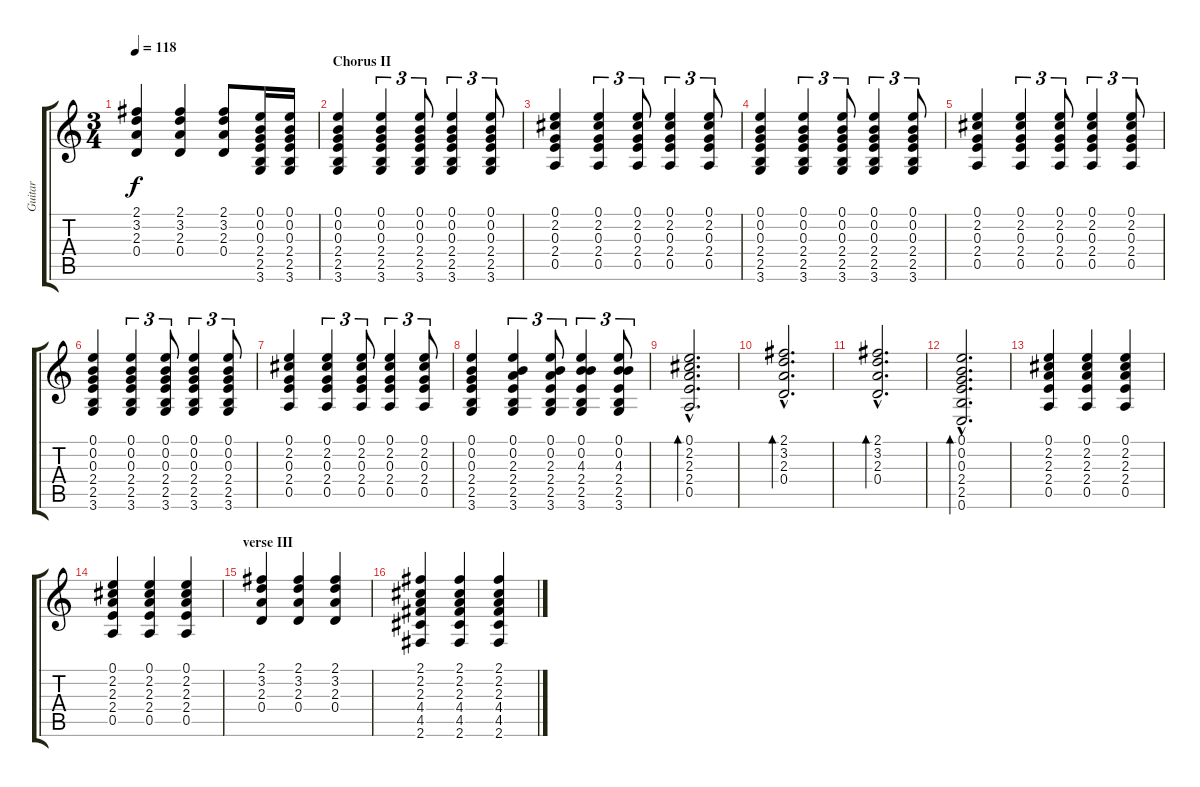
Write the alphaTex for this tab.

\track ("Guitar" "Guitar") {instrument acousticguitarsteel}
\staff {score tabs}
\tuning (E4 B3 G3 D3 A2 E2) {hide}
\ts (3 4)
\tempo 118
\clef g2
\ks c
(2.1 3.2 2.3 0.4).4{dy f} (2.1 3.2 2.3 0.4).4 (2.1 3.2 2.3 0.4).8 (0.1 0.2 0.3 2.4 2.5 3.6).16 (0.1 0.2 0.3 2.4 2.5 3.6).16 |
\section ("" "Chorus II")
(0.1 0.2 0.3 2.4 2.5 3.6).4 (0.1 0.2 0.3 2.4 2.5 3.6).4{tu (3 2)} (0.1 0.2 0.3 2.4 2.5 3.6).8{tu (3 2)} (0.1 0.2 0.3 2.4 2.5 3.6).4{tu (3 2)} (0.1 0.2 0.3 2.4 2.5 3.6).8{tu (3 2)} |
(0.1 2.2 0.3 2.4 0.5).4 (0.1 2.2 0.3 2.4 0.5).4{tu (3 2)} (0.1 2.2 0.3 2.4 0.5).8{tu (3 2)} (0.1 2.2 0.3 2.4 0.5).4{tu (3 2)} (0.1 2.2 0.3 2.4 0.5).8{tu (3 2)} |
(0.1 0.2 0.3 2.4 2.5 3.6).4 (0.1 0.2 0.3 2.4 2.5 3.6).4{tu (3 2)} (0.1 0.2 0.3 2.4 2.5 3.6).8{tu (3 2)} (0.1 0.2 0.3 2.4 2.5 3.6).4{tu (3 2)} (0.1 0.2 0.3 2.4 2.5 3.6).8{tu (3 2)} |
(0.1 2.2 0.3 2.4 0.5).4 (0.1 2.2 0.3 2.4 0.5).4{tu (3 2)} (0.1 2.2 0.3 2.4 0.5).8{tu (3 2)} (0.1 2.2 0.3 2.4 0.5).4{tu (3 2)} (0.1 2.2 0.3 2.4 0.5).8{tu (3 2)} |
(0.1 0.2 0.3 2.4 2.5 3.6).4 (0.1 0.2 0.3 2.4 2.5 3.6).4{tu (3 2)} (0.1 0.2 0.3 2.4 2.5 3.6).8{tu (3 2)} (0.1 0.2 0.3 2.4 2.5 3.6).4{tu (3 2)} (0.1 0.2 0.3 2.4 2.5 3.6).8{tu (3 2)} |
(0.1 2.2 0.3 2.4 0.5).4 (0.1 2.2 0.3 2.4 0.5).4{tu (3 2)} (0.1 2.2 0.3 2.4 0.5).8{tu (3 2)} (0.1 2.2 0.3 2.4 0.5).4{tu (3 2)} (0.1 2.2 0.3 2.4 0.5).8{tu (3 2)} |
(0.1 0.2 0.3 2.4 2.5 3.6).4 (0.1 0.2 2.3 2.4 2.5 3.6).4{tu (3 2)} (0.1 0.2 2.3 2.4 2.5 3.6).8{tu (3 2)} (0.1 0.2 4.3 2.4 2.5 3.6).4{tu (3 2)} (0.1 0.2 4.3 2.4 2.5 3.6).8{tu (3 2)} |
(0.1{hac} 2.2{hac} 2.3{hac} 2.4{hac} 0.5{hac}).2{d bd 120} |
(2.1{hac} 3.2{hac} 2.3{hac} 0.4{hac}).2{d bd 120} |
(2.1{hac} 3.2{hac} 2.3{hac} 0.4{hac}).2{d bd 120} |
(0.1{hac} 0.2{hac} 0.3{hac} 2.4{hac} 2.5{hac} 0.6{hac}).2{d bd 120} |
(0.1 2.2 2.3 2.4 0.5).4 (0.1 2.2 2.3 2.4 0.5).4 (0.1 2.2 2.3 2.4 0.5).4 |
(0.1 2.2 2.3 2.4 0.5).4 (0.1 2.2 2.3 2.4 0.5).4 (0.1 2.2 2.3 2.4 0.5).4 |
\section ("" "verse III")
(2.1 3.2 2.3 0.4).4 (2.1 3.2 2.3 0.4).4 (2.1 3.2 2.3 0.4).4 |
(2.1 2.2 2.3 4.4 4.5 2.6).4 (2.1 2.2 2.3 4.4 4.5 2.6).4 (2.1 2.2 2.3 4.4 4.5 2.6).4
